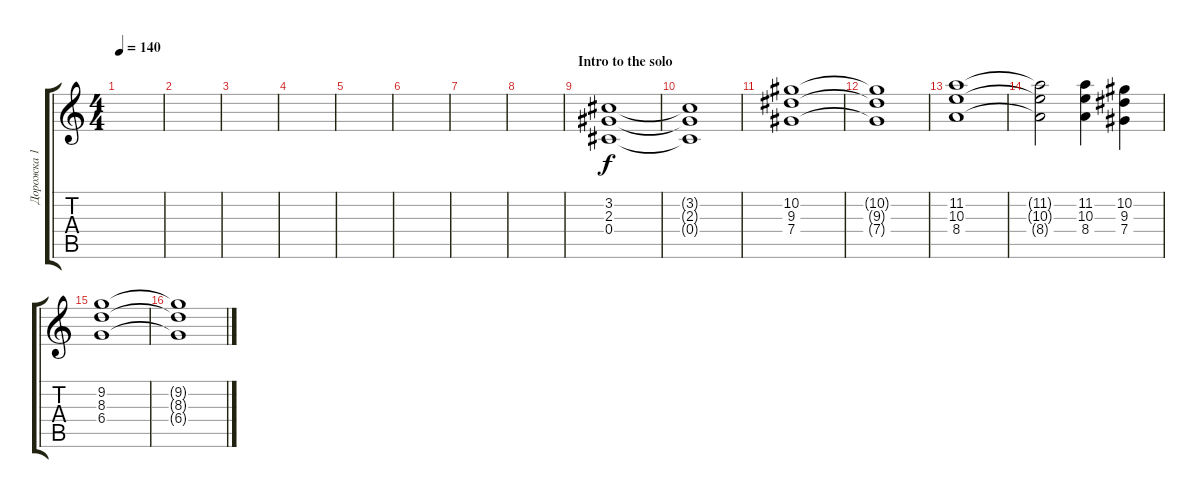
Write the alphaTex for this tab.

\track ("Дорожка 1" "Дорожка 1") {instrument acousticguitarsteel}
\staff {score tabs}
\tuning (Eb4 Bb3 Gb3 Db3 Ab2 Db2) {hide}
\ts (4 4)
\tempo 140
\clef g2
\ks c
|
|
|
|
|
|
|
|
\section ("" "Intro to the solo")
(3.2 2.3 0.4).1 |
(3.2{t} 2.3{t} 0.4{t}).1 |
(10.2 9.3 7.4).1 |
(10.2{t} 9.3{t} 7.4{t}).1 |
(11.2 10.3 8.4).1 |
(11.2{t} 10.3{t} 8.4{t}).2 (11.2 10.3 8.4).4 (10.2 9.3 7.4).4 |
(9.2 8.3 6.4).1 |
(9.2{t} 8.3{t} 6.4{t}).1
